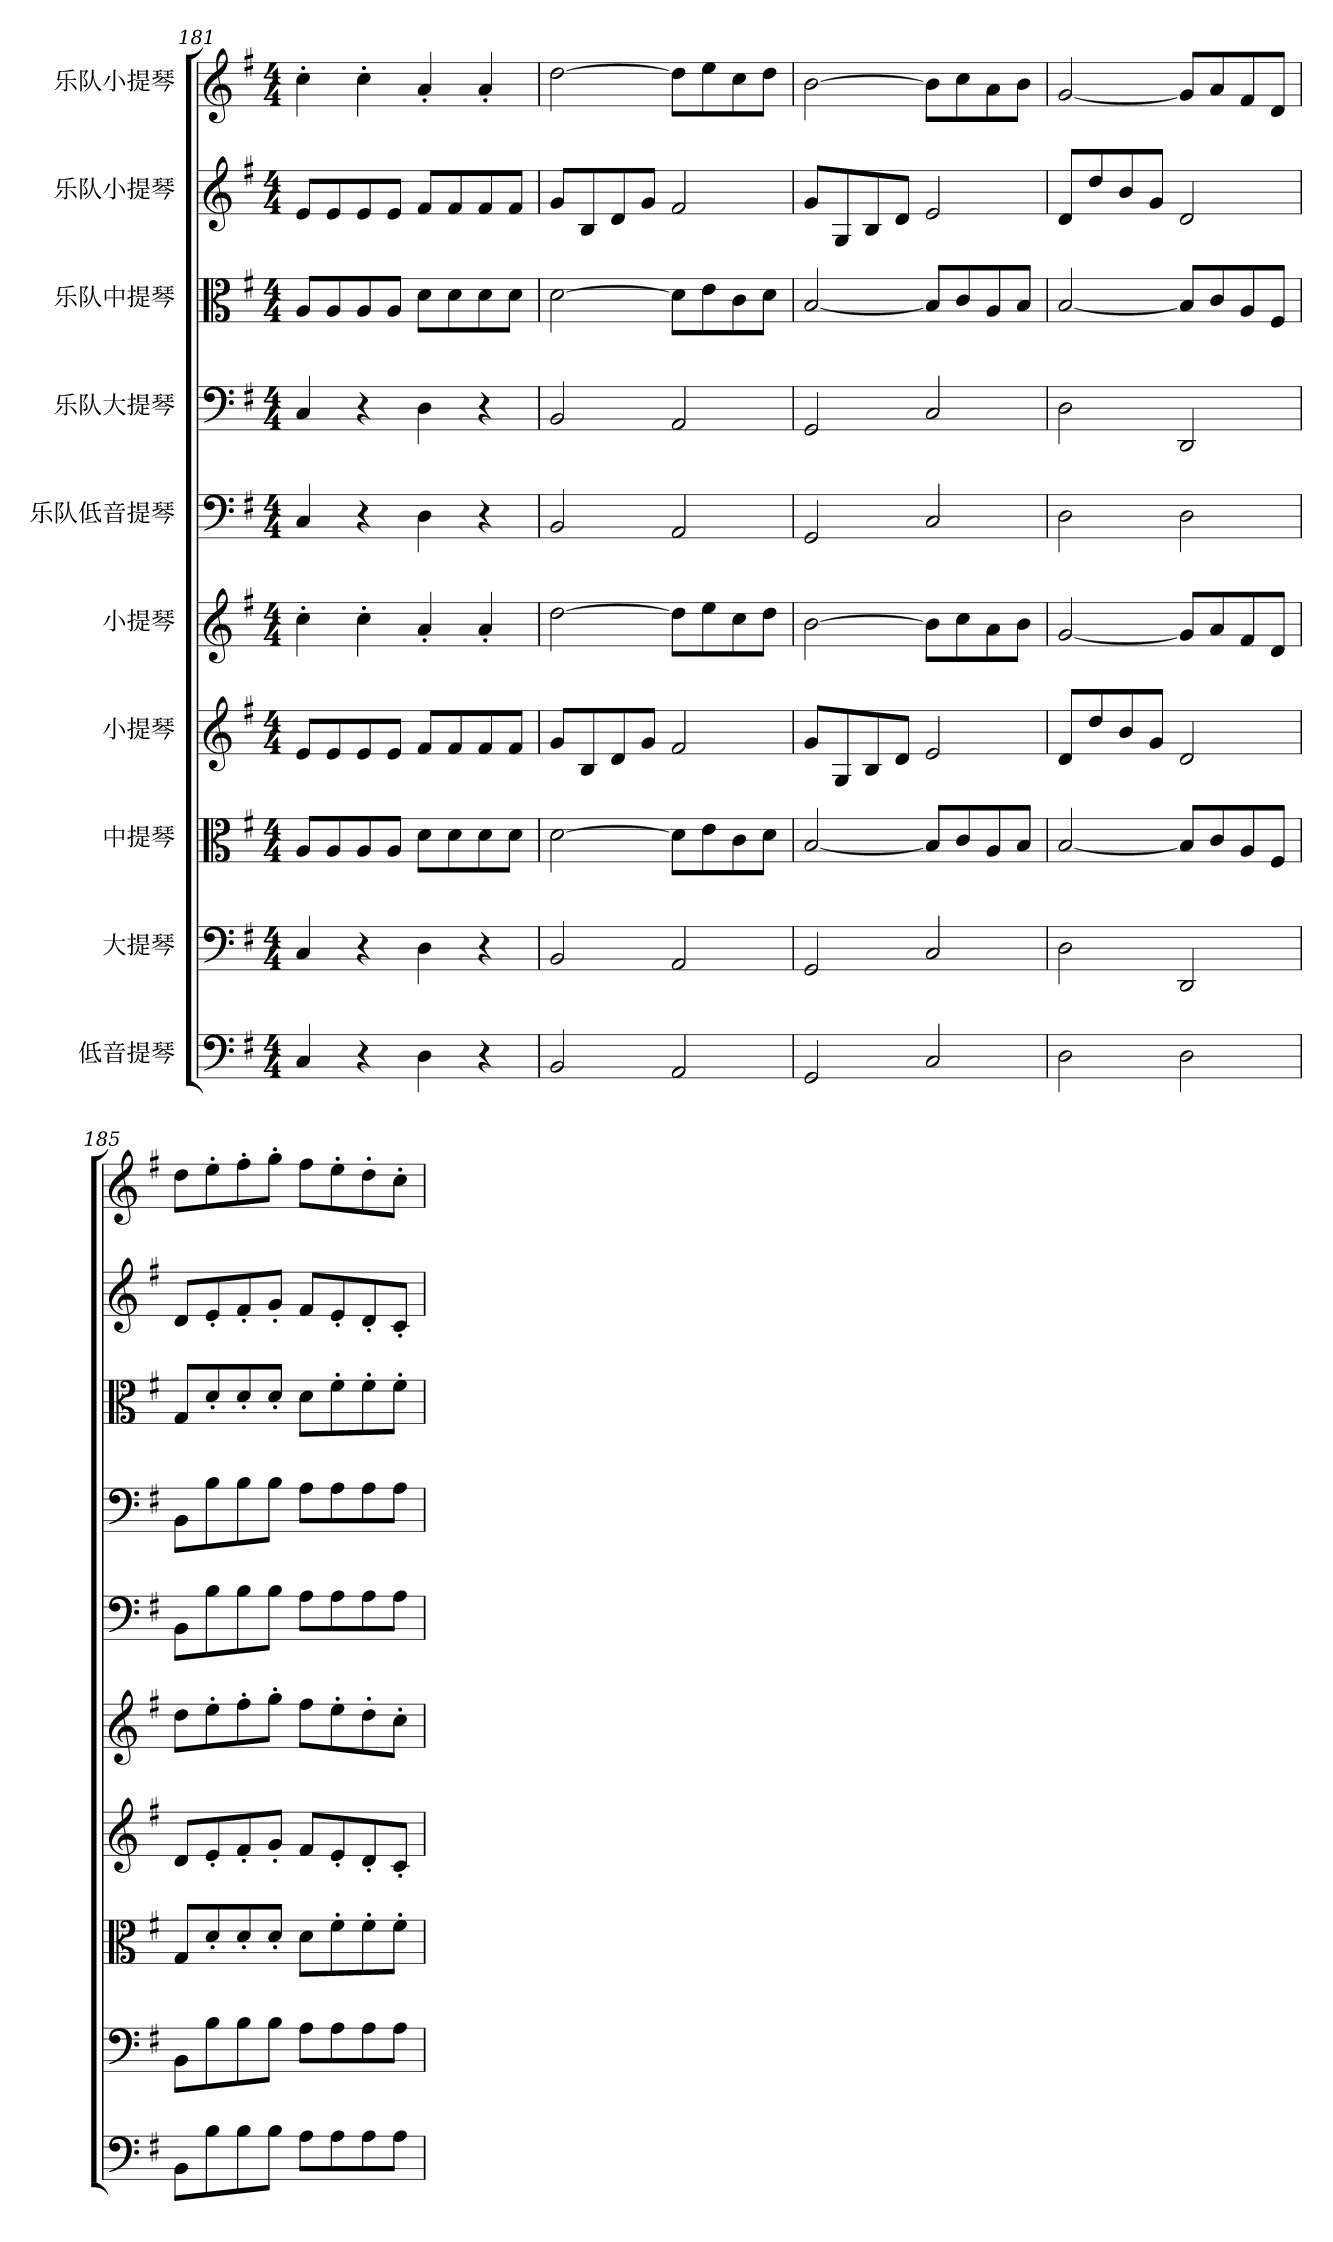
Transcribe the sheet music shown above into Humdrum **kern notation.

**kern	**kern	**kern	**kern	**kern	**kern	**kern	**kern	**kern	**kern
*part10	*part9	*part8	*part7	*part6	*part5	*part4	*part3	*part2	*part1
*staff10	*staff9	*staff8	*staff7	*staff6	*staff5	*staff4	*staff3	*staff2	*staff1
*I"低音提琴	*I"大提琴	*I"中提琴	*I"小提琴	*I"小提琴	*I"乐队低音提琴	*I"乐队大提琴	*I"乐队中提琴	*I"乐队小提琴	*I"乐队小提琴
*clefF4	*clefF4	*clefC3	*clefG2	*clefG2	*clefF4	*clefF4	*clefC3	*clefG2	*clefG2
*ITrd7c12	*	*	*	*	*ITrd7c12	*	*	*	*
*k[f#]	*k[f#]	*k[f#]	*k[f#]	*k[f#]	*k[f#]	*k[f#]	*k[f#]	*k[f#]	*k[f#]
*M4/4	*M4/4	*M4/4	*M4/4	*M4/4	*M4/4	*M4/4	*M4/4	*M4/4	*M4/4
=181	=181	=181	=181	=181	=181	=181	=181	=181	=181
4CC/	4C/	8A/L	8e/L	4cc'\	4CC/	4C/	8A/L	8e/L	4cc'\
.	.	8A/	8e/	.	.	.	8A/	8e/	.
4r	4r	8A/	8e/	4cc'\	4r	4r	8A/	8e/	4cc'\
.	.	8A/J	8e/J	.	.	.	8A/J	8e/J	.
4DD\	4D\	8d\L	8f#/L	4a'/	4DD\	4D\	8d\L	8f#/L	4a'/
.	.	8d\	8f#/	.	.	.	8d\	8f#/	.
4r	4r	8d\	8f#/	4a'/	4r	4r	8d\	8f#/	4a'/
.	.	8d\J	8f#/J	.	.	.	8d\J	8f#/J	.
=182	=182	=182	=182	=182	=182	=182	=182	=182	=182
*	*	*	*	*	*	*	*	*	*MM232
2BBB/	2BB/	[2d\	8g/L	[2dd\	2BBB/	2BB/	[2d\	8g/L	[2dd\
.	.	.	8B/	.	.	.	.	8B/	.
.	.	.	8d/	.	.	.	.	8d/	.
.	.	.	8g/J	.	.	.	.	8g/J	.
2AAA/	2AA/	8d\L]	2f#/	8dd\L]	2AAA/	2AA/	8d\L]	2f#/	8dd\L]
.	.	8e\	.	8ee\	.	.	8e\	.	8ee\
.	.	8c\	.	8cc\	.	.	8c\	.	8cc\
.	.	8d\J	.	8dd\J	.	.	8d\J	.	8dd\J
=183	=183	=183	=183	=183	=183	=183	=183	=183	=183
2GGG/	2GG/	[2B/	8g/L	[2b\	2GGG/	2GG/	[2B/	8g/L	[2b\
.	.	.	8G/	.	.	.	.	8G/	.
.	.	.	8B/	.	.	.	.	8B/	.
.	.	.	8d/J	.	.	.	.	8d/J	.
2CC/	2C/	8B/L]	2e/	8b\L]	2CC/	2C/	8B/L]	2e/	8b\L]
.	.	8c/	.	8cc\	.	.	8c/	.	8cc\
.	.	8A/	.	8a\	.	.	8A/	.	8a\
.	.	8B/J	.	8b\J	.	.	8B/J	.	8b\J
!!LO:PB:g=z
=184	=184	=184	=184	=184	=184	=184	=184	=184	=184
2DD\	2D\	[2B/	8d/L	[2g/	2DD\	2D\	[2B/	8d/L	[2g/
.	.	.	8dd/	.	.	.	.	8dd/	.
.	.	.	8b/	.	.	.	.	8b/	.
.	.	.	8g/J	.	.	.	.	8g/J	.
2DD\	2DD/	8B/L]	2d/	8g/L]	2DD\	2DD/	8B/L]	2d/	8g/L]
.	.	8c/	.	8a/	.	.	8c/	.	8a/
.	.	8A/	.	8f#/	.	.	8A/	.	8f#/
.	.	8F#/J	.	8d/J	.	.	8F#/J	.	8d/J
=185	=185	=185	=185	=185	=185	=185	=185	=185	=185
*	*	*	*	*	*	*	*	*	*MM244
8BBB\L	8BB\L	8G/L	8d/L	8dd\L	8BBB\L	8BB\L	8G/L	8d/L	8dd\L
8BB\	8B\	8d'/	8e'/	8ee'\	8BB\	8B\	8d'/	8e'/	8ee'\
8BB\	8B\	8d'/	8f#'/	8ff#'\	8BB\	8B\	8d'/	8f#'/	8ff#'\
8BB\J	8B\J	8d'/J	8g'/J	8gg'\J	8BB\J	8B\J	8d'/J	8g'/J	8gg'\J
8AA\L	8A\L	8d\L	8f#/L	8ff#\L	8AA\L	8A\L	8d\L	8f#/L	8ff#\L
8AA\	8A\	8f#'\	8e'/	8ee'\	8AA\	8A\	8f#'\	8e'/	8ee'\
8AA\	8A\	8f#'\	8d'/	8dd'\	8AA\	8A\	8f#'\	8d'/	8dd'\
8AA\J	8A\J	8f#'\J	8c'/J	8cc'\J	8AA\J	8A\J	8f#'\J	8c'/J	8cc'\J
=	=	=	=	=	=	=	=	=	=
*-	*-	*-	*-	*-	*-	*-	*-	*-	*-
